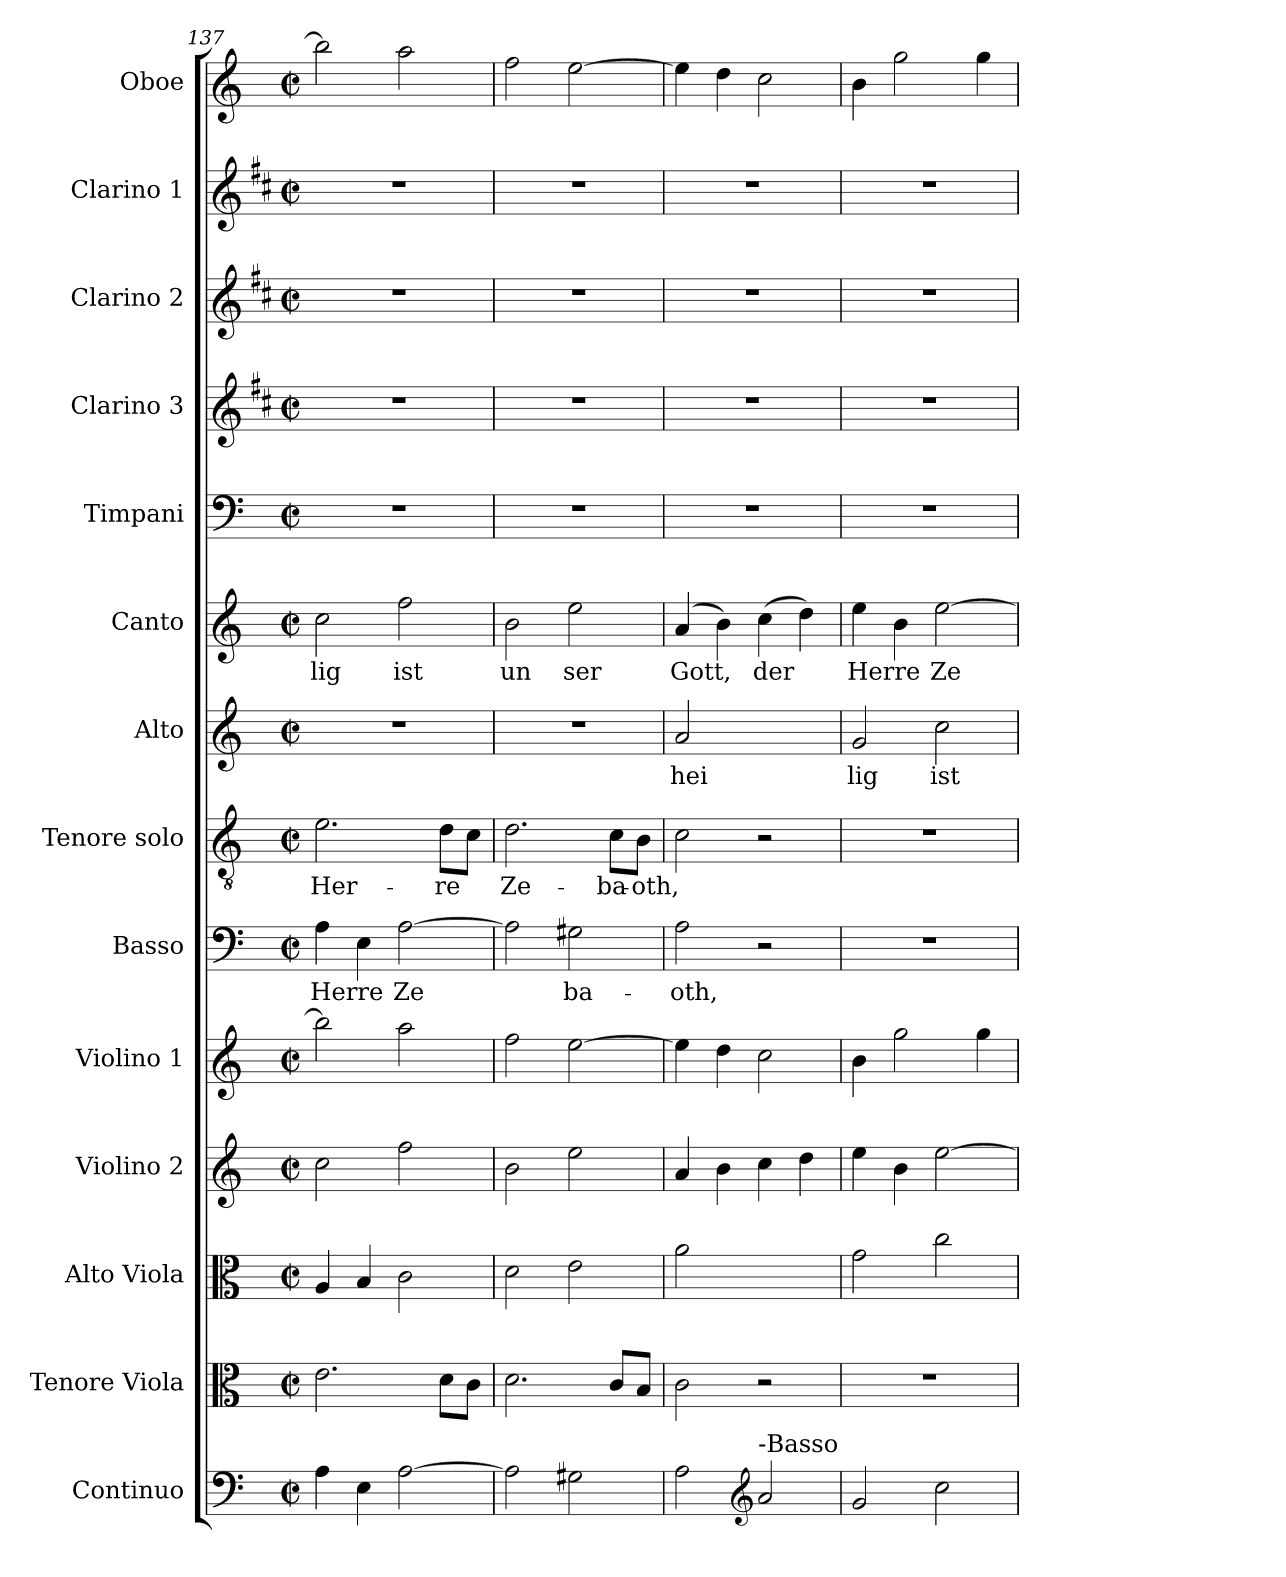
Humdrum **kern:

**kern	**kern	**kern	**kern	**kern	**kern	**text	**kern	**text	**kern	**text	**kern	**text	**kern	**kern	**kern	**kern	**kern
*part14	*part13	*part12	*part11	*part10	*part9	*part9	*part8	*part8	*part7	*part7	*part6	*part6	*part5	*part4	*part3	*part2	*part1
*staff14	*staff13	*staff12	*staff11	*staff10	*staff9	*staff9	*staff8	*staff8	*staff7	*staff7	*staff6	*staff6	*staff5	*staff4	*staff3	*staff2	*staff1
*I"Continuo	*I"Tenore Viola	*I"Alto Viola	*I"Violino 2	*I"Violino 1	*I"Basso	*	*I"Tenore solo	*	*I"Alto	*	*I"Canto	*	*I"Timpani	*I"Clarino 3	*I"Clarino 2	*I"Clarino 1	*I"Oboe
*I'Continuo	*I'Tenore Viola	*I'Alto Viola	*I'Violino 2	*I'Violino 1	*I'Basso	*	*I'Tenore	*	*I'Alto	*	*I'Canto	*	*I'Timpani	*I'Clarino 3	*I'Clarino 2	*I'Clarino 1	*I'Oboe
*clefF4	*clefC3	*clefC3	*clefG2	*clefG2	*clefF4	*	*clefGv2	*	*clefG2	*	*clefG2	*	*clefF4	*clefG2	*clefG2	*clefG2	*clefG2
*	*	*	*	*	*	*	*	*	*	*	*	*	*	*ITrd1c2	*ITrd1c2	*ITrd1c2	*
*k[]	*k[]	*k[]	*k[]	*k[]	*k[]	*	*k[]	*	*k[]	*	*k[]	*	*k[]	*k[]	*k[]	*k[]	*k[]
*C:	*C:	*C:	*C:	*C:	*C:	*	*C:	*	*C:	*	*C:	*	*C:	*C:	*C:	*C:	*C:
*M2/2	*M2/2	*M2/2	*M2/2	*M2/2	*M2/2	*	*M2/2	*	*M2/2	*	*M2/2	*	*M2/2	*M2/2	*M2/2	*M2/2	*M2/2
*met(c|)	*met(c|)	*met(c|)	*met(c|)	*met(c|)	*met(c|)	*	*met(c|)	*	*met(c|)	*	*met(c|)	*	*met(c|)	*met(c|)	*met(c|)	*met(c|)	*met(c|)
=137	=137	=137	=137	=137	=137	=137	=137	=137	=137	=137	=137	=137	=137	=137	=137	=137	=137
!	!	!	!	!	!	!LO:LY:b:cj	!	!LO:LY:b	!	!	!	!LO:LY:b:cj	!	!	!	!	!
4A\	2.e\	4A/	2cc\	2bb\]	4A\	Herre	2.e\	Her-	1r	.	2cc\	lig	1r	1r	1r	1r	2bb\]
!	!	!	!	!	!	!LO:LY:b:cj	!	!	!	!	!	!	!	!	!	!	!
4E\	.	4B/	.	.	4E\	.	.	.	.	.	.	.	.	.	.	.	.
!	!	!	!	!	!	!LO:LY:b:cj	!	!	!	!	!	!LO:LY:b:cj	!	!	!	!	!
[>2A\	.	2c\	2ff\	2aa\	[>2A\	Ze-	.	.	.	.	2ff\	ist	.	.	.	.	2aa\
!	!	!	!	!	!	!	!	!LO:LY:b	!	!	!	!	!	!	!	!	!
.	8d\L	.	.	.	.	.	8d\L	-re	.	.	.	.	.	.	.	.	.
!	!	!	!	!	!	!	!	!LO:LY:b	!	!	!	!	!	!	!	!	!
.	8c\J	.	.	.	.	.	8c\J	.	.	.	.	.	.	.	.	.	.
=138	=138	=138	=138	=138	=138	=138	=138	=138	=138	=138	=138	=138	=138	=138	=138	=138	=138
!	!	!	!	!	!	!LO:LY:b:cj	!	!LO:LY:b	!	!	!	!LO:LY:b:cj	!	!	!	!	!
2A\]	2.d\	2d\	2b\	2ff\	2A\]	--	2.d\	Ze-	1r	.	2b\	un	1r	1r	1r	1r	2ff\
!	!	!	!	!	!	!LO:LY:b:cj	!	!	!	!	!	!LO:LY:b:cj	!	!	!	!	!
2G#X\	.	2e\	2ee\	[>2ee\	2G#X\	-ba-	.	.	.	.	2ee\	ser	.	.	.	.	[>2ee\
!	!	!	!	!	!	!	!	!LO:LY:b	!	!	!	!	!	!	!	!	!
.	8c/L	.	.	.	.	.	8c\L	-ba-	.	.	.	.	.	.	.	.	.
!	!	!	!	!	!	!	!	!LO:LY:b	!	!	!	!	!	!	!	!	!
.	8B/J	.	.	.	.	.	8B\J	-oth,	.	.	.	.	.	.	.	.	.
=139	=139	=139	=139	=139	=139	=139	=139	=139	=139	=139	=139	=139	=139	=139	=139	=139	=139
!	!	!LO:N:vis=2	!	!	!	!LO:LY:b:cj	!	!LO:LY:b	!LO:N:vis=2	!LO:LY:b:cj	!	!LO:LY:b:cj	!LO:N:vis=2	!LO:N:vis=2	!LO:N:vis=2	!LO:N:vis=2	!
2A\	2c\	1a	4a/	4ee\]	2A\	-oth,	2c\	.	1a	hei	(>4a/	Gott,	1r	1r	1r	1r	4ee\]
!	!	!	!	!	!	!	!	!	!	!	!	!LO:LY:b:cj	!	!	!	!	!
.	.	.	4b\	4dd\	.	.	.	.	.	.	4b\)	.	.	.	.	.	4dd\
*clefG2	*	*	*	*	*	*	*	*	*	*	*	*	*	*	*	*	*
!LO:TX:a:t=-Basso	!	!	!	!	!	!	!	!	!	!	!	!	!	!	!	!	!
!	!	!	!	!	!	!	!	!	!	!	!	!LO:LY:b:cj	!	!	!	!	!
2a/	2r	.	4cc\	2cc\	2r	.	2r	.	.	.	(>4cc\	der	.	.	.	.	2cc\
!	!	!	!	!	!	!	!	!	!	!	!	!LO:LY:b:cj	!	!	!	!	!
.	.	.	4dd\	.	.	.	.	.	.	.	4dd\)	.	.	.	.	.	.
=140	=140	=140	=140	=140	=140	=140	=140	=140	=140	=140	=140	=140	=140	=140	=140	=140	=140
!	!	!	!	!	!	!	!	!	!	!LO:LY:b:cj	!	!LO:LY:b:cj	!	!	!	!	!
2g/	1r	2g\	4ee\	4b\	1r	.	1r	.	2g/	lig	4ee\	Herre	1r	1r	1r	1r	4b\
!	!	!	!	!	!	!	!	!	!	!	!	!LO:LY:b:cj	!	!	!	!	!
.	.	.	4b\	2gg\	.	.	.	.	.	.	4b\	.	.	.	.	.	2gg\
!	!	!	!	!	!	!	!	!	!	!LO:LY:b:cj	!	!LO:LY:b:cj	!	!	!	!	!
2cc\	.	2cc\	[>2ee\	.	.	.	.	.	2cc\	ist	[>2ee\	Ze	.	.	.	.	.
.	.	.	.	4gg\	.	.	.	.	.	.	.	.	.	.	.	.	4gg\
=	=	=	=	=	=	=	=	=	=	=	=	=	=	=	=	=	=
*-	*-	*-	*-	*-	*-	*-	*-	*-	*-	*-	*-	*-	*-	*-	*-	*-	*-
